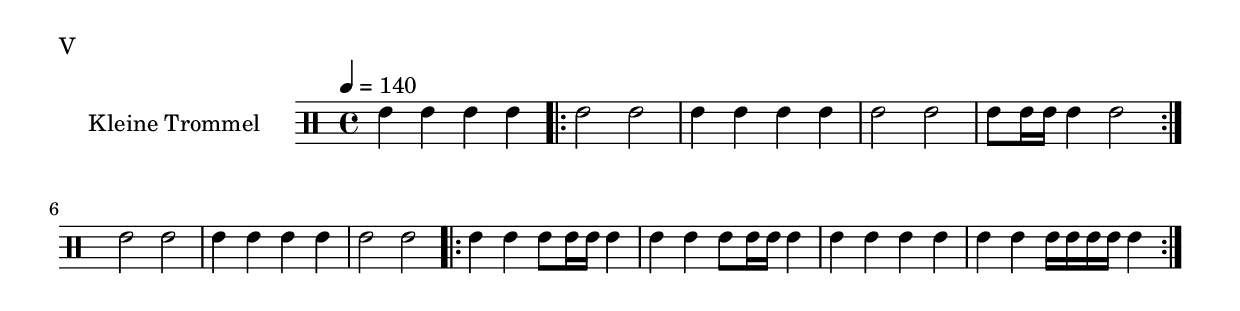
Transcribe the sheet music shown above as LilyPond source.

Viertel = {
	\drummode {
		tommh4 tommh4 tommh4 tommh4
	}
}

Halbe = {
	\drummode {
                tommh2 tommh2
	}
}

Dumdumadum = {
	\drummode {
                tommh8 tommh16 tommh16 tommh4 tommh2
	}
}

HalbeViertelHalbe = {
	\Halbe
	\Viertel
	\Halbe
}

Dumdumdumdumadum = {
	\drummode {
                tommh4 tommh4 tommh8 tommh16 tommh16 tommh4
	}
}

Dumdumdumadumadum = {
	\drummode {
                tommh4 tommh4 tommh16 tommh16 tommh16 tommh16 tommh4
	}
}


KleineTrommelNoten = {
        \drummode {
		\Viertel
		\repeat volta 2 {
			\HalbeViertelHalbe
			\Dumdumadum
		}
		\HalbeViertelHalbe

		\repeat volta 2 {
			\Dumdumdumdumadum
			\Dumdumdumdumadum
			\Viertel
			\Dumdumdumadumadum
		}
		
        }
}

KleineTrommel = {
        \tempo 4 = 140
	\set DrumStaff.instrumentName = "Kleine Trommel"
	\set DrumStaff.midiInstrument = "melodic tom"
        \set Staff.midiPanPosition = 1.0
        \set Staff.midiExpression = 0.7
        \new DrumVoice = "KleineTrommel" \KleineTrommelNoten
}

\score {
        \header {
                piece = "V"
        }
	\new StaffGroup <<
                \new DrumStaff << \KleineTrommel >>
	>>
	\layout {
                indent = 4.0\cm
        }
	%\midi {}
}

